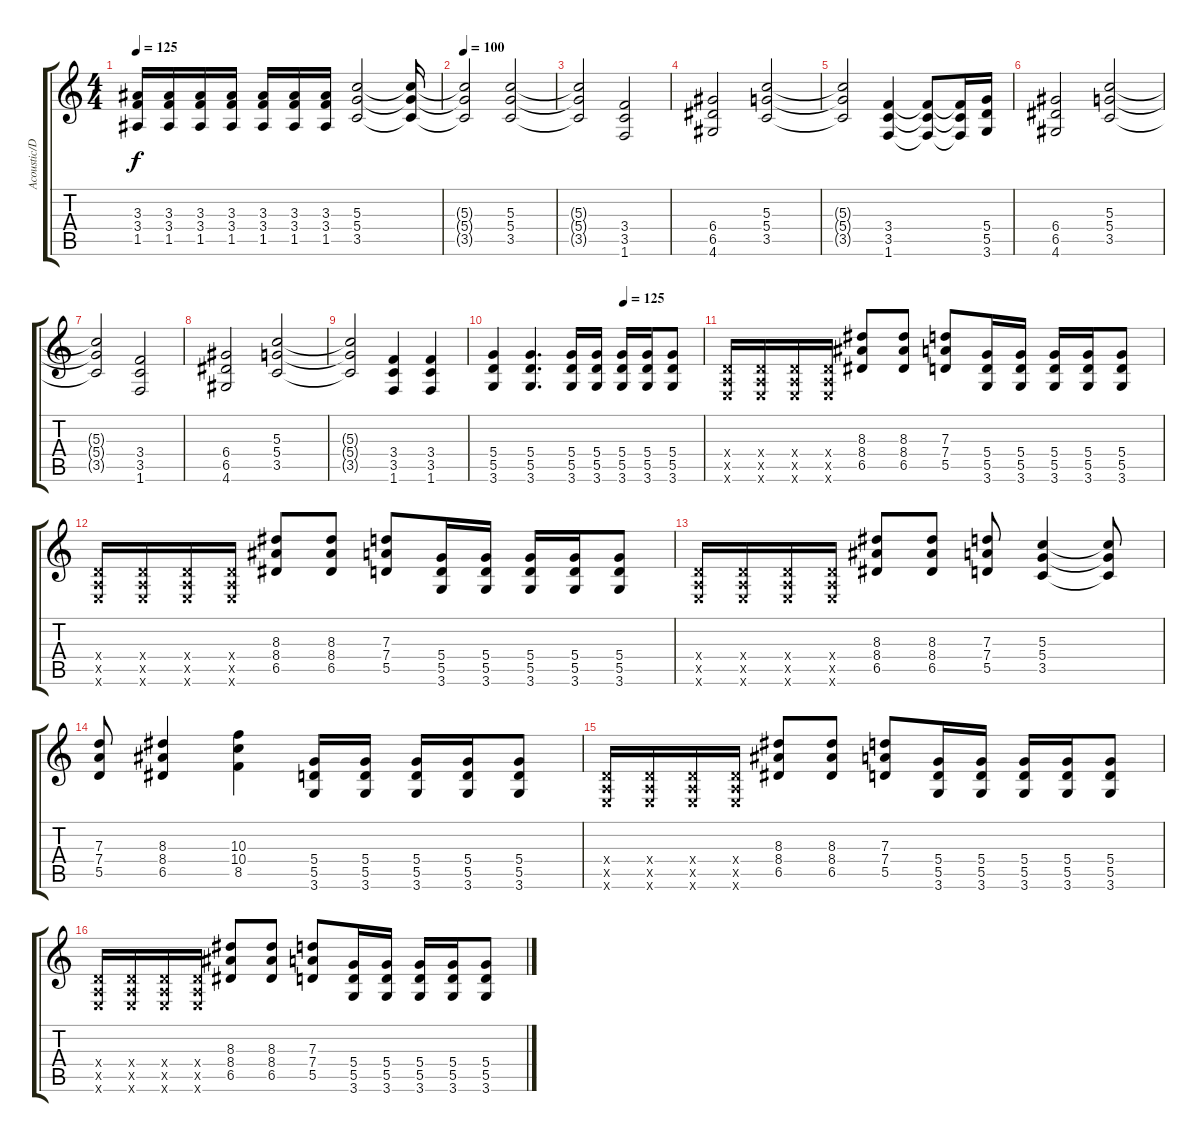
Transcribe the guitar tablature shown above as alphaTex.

\track ("Acoustic/Distorted Guitar" "Acoustic/D") {instrument acousticguitarsteel}
\staff {score tabs}
\tuning (E4 B3 G3 D3 A2 E2) {hide}
\ts (4 4)
\tempo 125
\clef g2
\ks c
(3.3 3.4 1.5).16{dy f} (3.3 3.4 1.5).16 (3.3 3.4 1.5).16 (3.3 3.4 1.5).16 (3.3 3.4 1.5).16 (3.3 3.4 1.5).16 (3.3 3.4 1.5).16 (5.3 5.4 3.5).2 (5.3{t} 5.4{t} 3.5{t}).16 |
\tempo 100
(5.3{t} 5.4{t} 3.5{t}).2 (5.3 5.4 3.5).2 |
(5.3{t} 5.4{t} 3.5{t}).2 (3.4 3.5 1.6).2 |
(6.4 6.5 4.6).2 (5.3 5.4 3.5).2 |
(5.3{t} 5.4{t} 3.5{t}).2 (3.4 3.5 1.6).4 (3.4{t} 3.5{t} 1.6{t}).8 (3.4{t} 3.5{t} 1.6{t}).16 (5.4 5.5 3.6).16 |
(6.4 6.5 4.6).2 (5.3 5.4 3.5).2 |
(5.3{t} 5.4{t} 3.5{t}).2 (3.4 3.5 1.6).2 |
(6.4 6.5 4.6).2 (5.3 5.4 3.5).2 |
(5.3{t} 5.4{t} 3.5{t}).2 (3.4 3.5 1.6).4 (3.4 3.5 1.6).4 |
\tempo (125 0.625)
(5.4 5.5 3.6).4 (5.4 5.5 3.6).4{d} (5.4 5.5 3.6).16 (5.4 5.5 3.6).16 (5.4 5.5 3.6).16 (5.4 5.5 3.6).16 (5.4 5.5 3.6).8 |
(0.4{x} 0.5{x} 0.6{x}).16 (0.4{x} 0.5{x} 0.6{x}).16 (0.4{x} 0.5{x} 0.6{x}).16 (0.4{x} 0.5{x} 0.6{x}).16 (8.3 8.4 6.5).8 (8.3 8.4 6.5).8 (7.3 7.4 5.5).8 (5.4 5.5 3.6).16 (5.4 5.5 3.6).16 (5.4 5.5 3.6).16 (5.4 5.5 3.6).16 (5.4 5.5 3.6).8 |
(0.4{x} 0.5{x} 0.6{x}).16 (0.4{x} 0.5{x} 0.6{x}).16 (0.4{x} 0.5{x} 0.6{x}).16 (0.4{x} 0.5{x} 0.6{x}).16 (8.3 8.4 6.5).8 (8.3 8.4 6.5).8 (7.3 7.4 5.5).8 (5.4 5.5 3.6).16 (5.4 5.5 3.6).16 (5.4 5.5 3.6).16 (5.4 5.5 3.6).16 (5.4 5.5 3.6).8 |
(0.4{x} 0.5{x} 0.6{x}).16 (0.4{x} 0.5{x} 0.6{x}).16 (0.4{x} 0.5{x} 0.6{x}).16 (0.4{x} 0.5{x} 0.6{x}).16 (8.3 8.4 6.5).8 (8.3 8.4 6.5).8 (7.3 7.4 5.5).8 (5.3 5.4 3.5).4 (5.3{t} 5.4{t} 3.5{t}).8 |
(7.3 7.4 5.5).8 (8.3 8.4 6.5).4 (10.3 10.4 8.5).4 (5.4 5.5 3.6).16 (5.4 5.5 3.6).16 (5.4 5.5 3.6).16 (5.4 5.5 3.6).16 (5.4 5.5 3.6).8 |
(0.4{x} 0.5{x} 0.6{x}).16 (0.4{x} 0.5{x} 0.6{x}).16 (0.4{x} 0.5{x} 0.6{x}).16 (0.4{x} 0.5{x} 0.6{x}).16 (8.3 8.4 6.5).8 (8.3 8.4 6.5).8 (7.3 7.4 5.5).8 (5.4 5.5 3.6).16 (5.4 5.5 3.6).16 (5.4 5.5 3.6).16 (5.4 5.5 3.6).16 (5.4 5.5 3.6).8 |
(0.4{x} 0.5{x} 0.6{x}).16 (0.4{x} 0.5{x} 0.6{x}).16 (0.4{x} 0.5{x} 0.6{x}).16 (0.4{x} 0.5{x} 0.6{x}).16 (8.3 8.4 6.5).8 (8.3 8.4 6.5).8 (7.3 7.4 5.5).8 (5.4 5.5 3.6).16 (5.4 5.5 3.6).16 (5.4 5.5 3.6).16 (5.4 5.5 3.6).16 (5.4 5.5 3.6).8
